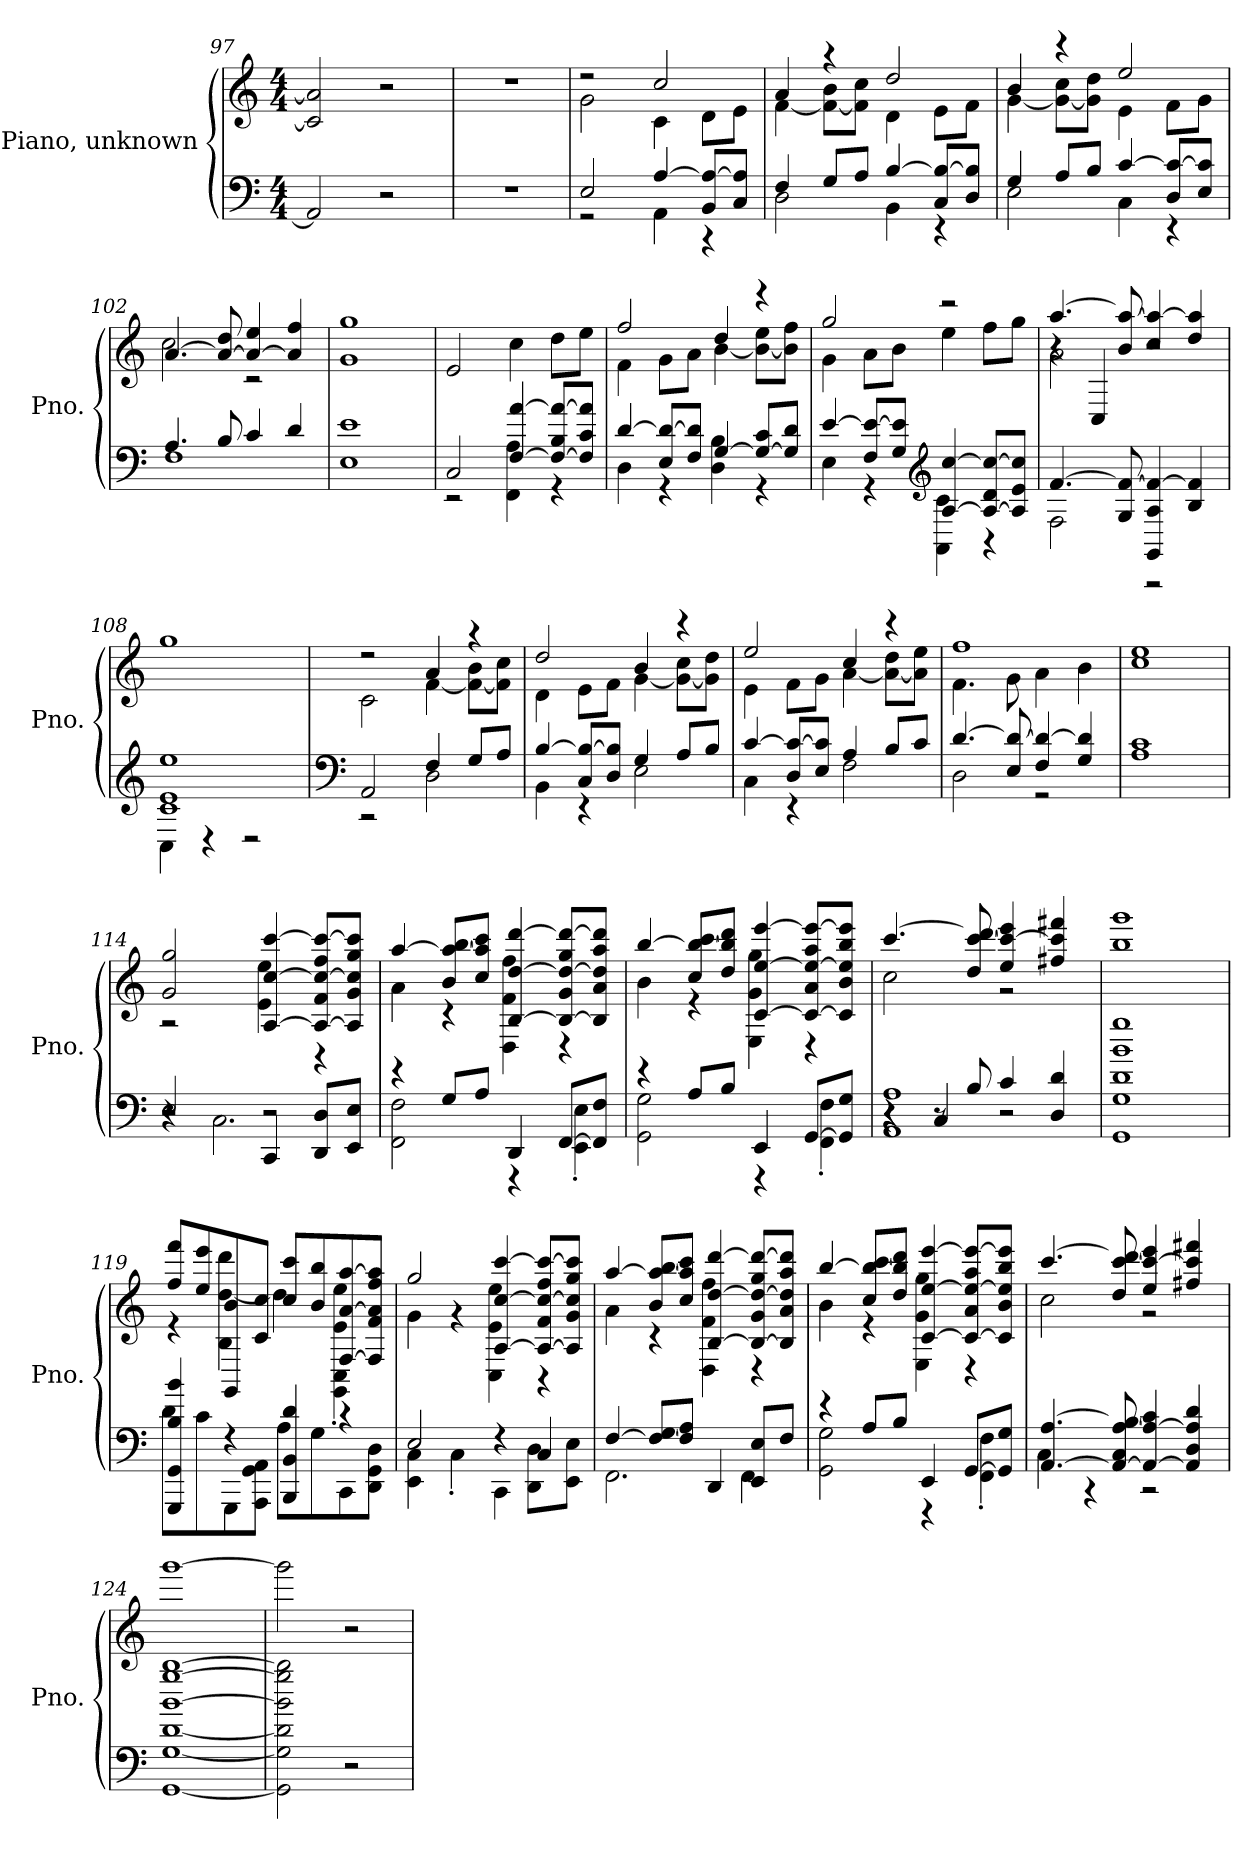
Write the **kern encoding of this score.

**kern	**kern
*part1	*part1
*staff2	*staff1
*I"Piano, unknown	*
*I'Pno.	*
*clefF4	*clefG2
*k[]	*k[]
*M4/4	*M4/4
=97	=97
2AA/]	2c/] 2a/]
2r	2r
=98	=98
1r	1r
=99	=99
*^	*^
2E/	2r	2r	2g\
[4A/	4AA\	2cc/	4c\
8BB/ 8A/_L	4r	.	8d\L
8C/ 8A/]J	.	.	8e\J
=100	=100	=100	=100
4F/	2D\	4a/	[4f\
8G/L	.	4r	8f\_ 8b\L
8A/J	.	.	8f\] 8cc\J
[4B/	4BB\	2dd/	4d\
8C/ 8B/_L	4r	.	8e\L
8D/ 8B/]J	.	.	8f\J
=101	=101	=101	=101
4G/	2E\	4b/	[4g\
8A/L	.	4r	8g\_ 8cc\L
8B/J	.	.	8g\] 8dd\J
[4c/	4C\	2ee/	4e\
8D/ 8c/_L	4r	.	8f\L
8E/ 8c/]J	.	.	8g\J
!!LO:PB:g=z	!!
=102	=102	=102	=102
4.A/	1F	[4.a/	2cc\
8B/	.	8a/_ 8dd/	.
4c/	.	4a/_ 4ee/	2r
4d/	.	4a/] 4ff/	.
*v	*v	*	*
*	*v	*v
=103	=103
1E 1e	1g 1gg
=104	=104
*^	*
2C/	2r	2e/
[4F/ [4a/	4FF\ 4A\	4cc\
8F/_ 8B/ 8a/_L	4r	8dd\L
8F/] 8c/ 8a/]J	.	8ee\J
=105	=105	=105
*	*	*^
[4d/	4D\	2ff/	4f\
8E/ 8d/_L	4r	.	8g\L
8F/ 8d/]J	.	.	8a\J
[4G/	4D\ 4B\	4dd/	[4b\
8G/_ 8c/L	4r	4r	8b\_ 8ee\L
8G/] 8d/J	.	.	8b\] 8ff\J
=106	=106	=106	=106
[4e/	4E\	2gg/	4g\
8F/ 8e/_L	4r	.	8a\L
8G/ 8e/]J	.	.	8b\J
*clefG2	*	*	*
[4A/ [4cc/	4AA\ 4c\	2r	4ee\
8A/_ 8d/ 8cc/_L	4r	.	8ff\L
8A/] 8e/ 8cc/]J	.	.	8gg\J
!!LO:LB:g=z
=107	=107	=107	=107
*	*	*	*^
[4.f/	2F\	[4.aa/	2a\	4r
.	.	.	.	4C/
8G/ 8f/_	.	8b/ 8aa/_	.	.
4GG/ 4A/ 4f/_	2r	4cc/ 4aa/_	2r	2r
4B/ 4f/]	.	4dd/ 4aa/]	.	.
*	*	*v	*v	*v
=108	=108	=108
1c 1e 1ee	4C\	1gg
.	4r	.
.	2r	.
=109	=109	=109
*clefF4	*	*
*	*	*^
2AA/	2r	2r	2c\
4F/	2D\	4a/	[4f\
8G/L	.	4r	8f\_ 8b\L
8A/J	.	.	8f\] 8cc\J
=110	=110	=110	=110
[4B/	4BB\	2dd/	4d\
8C/ 8B/_L	4r	.	8e\L
8D/ 8B/]J	.	.	8f\J
4G/	2E\	4b/	[4g\
8A/L	.	4r	8g\_ 8cc\L
8B/J	.	.	8g\] 8dd\J
=111	=111	=111	=111
[4c/	4C\	2ee/	4e\
8D/ 8c/_L	4r	.	8f\L
8E/ 8c/]J	.	.	8g\J
4A/	2F\	4cc/	[4a\
8B/L	.	4r	8a\_ 8dd\L
8c/J	.	.	8a\] 8ee\J
!!LO:LB:g=z	!!
=112	=112	=112	=112
[4.d/	2D\	1ff	4.f\
8E/ 8d/_	.	.	8g\
4F/ 4d/_	2r	.	4a\
4G/ 4d/]	.	.	4b\
*v	*v	*	*
*	*v	*v
=113	=113
1A 1c	1cc 1ee
=114	=114
*^	*^
*	*^	*	*
2E/	4r	2r	2g/ 2gg/	2r
.	2.C\	.	.	.
2r	.	4CC/	[4A/ [4cc/ [4ccc/	4e\ 4ee\
.	.	8DD/ 8D/L	8A/_ 8f/ 8cc/_ 8ff/ 8ccc/_L	4r
.	.	8EE/ 8E/J	8A/] 8g/ 8cc/] 8gg/ 8ccc/]J	.
*	*v	*v	*	*
=115	=115	=115	=115
4r	2FF\ 2F\	[4aa/	4a\
8G/L	.	8b/ 8aa/_ 8bb/L	4r
8A/J	.	8cc/ 8aa/] 8ccc/J	.
4DD/	4r	[4B/ [4dd/ [4ddd/	4D\ 4f\ 4ff\
[8FF/L	4EE\' 4E\'	8B/_ 8g/ 8dd/_ 8gg/ 8ddd/_L	4r
8FF/] 8F/J	.	8B/] 8a/ 8dd/] 8aa/ 8ddd/]J	.
=116	=116	=116	=116
4r	2GG\ 2G\	[4bb/	4b\
8A/L	.	8cc/ 8bb/_ 8ccc/L	4r
8B/J	.	8dd/ 8bb/] 8ddd/J	.
4EE/	4r	[4c/ [4ee/ [4eee/	4E\ 4g\ 4gg\
[8GG/L	4FF\' 4F\'	8c/_ 8a/ 8ee/_ 8aa/ 8eee/_L	4r
8GG/] 8G/J	.	8c/] 8b/ 8ee/] 8bb/ 8eee/]J	.
!!LO:LB:g=z	!!
=117	=117	=117	=117
*	*^	*	*
4r	1AA 1A	4r	[4.ccc/	2cc\
8r	.	4C/	.	.
8B/	.	.	8dd/ 8ccc/_ 8ddd/	.
4c/	.	2r	4ee/ 4ccc/_ 4eee/	2r
4D/ 4d/	.	.	4ff#X/ 4ccc/] 4fff#X/	.
*v	*v	*v	*	*
*	*v	*v
=118	=118
1GG 1G 1d 1b 1gg	1bb 1ggg
=119	=119
*^	*^
4GGG/ 4GG/ 4B/ 4b/	8d\L	8ff/ 8fff/L	4r
.	8c\	8ee/ 8eee/	.
4r	8GGG\	8GG/ 8b/	4B\ [4dd\ 4ddd\
.	8AAA\ 8GG\ 8AA\J	8c/ 8cc/J	.
4BBB/ 4BB/ 4d/	8A\L	8cc/ 8ccc/L	4dd\]
.	8G\	8b/ 8bb/	.
4r	8CC\	[8F/ [8a/ [8aa/	4GG\' 4C\' 4e\' 4ee\'
.	8DD\ 8GG\ 8D\J	8F/] 8f/ 8a/] 8ff/ 8aa/]J	.
=120	=120	=120	=120
2E/	4EE\ 4C\	2gg/	4g\
.	4C'\	.	4r
4r	4CC\	[4A/ [4cc/ [4ccc/	4C\ 4e\ 4ee\
4C/	8DD\ 8D\L	8A/_ 8f/ 8cc/_ 8ff/ 8ccc/_L	4r
.	8EE\ 8E\J	8A/] 8g/ 8cc/] 8gg/ 8ccc/]J	.
=121	=121	=121	=121
[4F/	2.FF\	[4aa/	4a\
8F/_ 8G/L	.	8b/ 8aa/_ 8bb/L	4r
8F/] 8A/J	.	8cc/ 8aa/] 8ccc/J	.
4DD/	.	[4B/ [4dd/ [4ddd/	4D\ 4f\ 4ff\
8EE/ 8E/L	4FF\	8B/_ 8g/ 8dd/_ 8gg/ 8ddd/_L	4r
8F/J	.	8B/] 8a/ 8dd/] 8aa/ 8ddd/]J	.
!!LO:LB:g=z	!!
=122	=122	=122	=122
4r	2GG\ 2G\	[4bb/	4b\
8A/L	.	8cc/ 8bb/_ 8ccc/L	4r
8B/J	.	8dd/ 8bb/] 8ddd/J	.
4EE/	4r	[4c/ [4ee/ [4eee/	4E\ 4g\ 4gg\
[8GG/L	4FF\' 4F\'	8c/_ 8a/ 8ee/_ 8aa/ 8eee/_L	4r
8GG/] 8G/J	.	8c/] 8b/ 8ee/] 8bb/ 8eee/]J	.
=123	=123	=123	=123
[4.AA/ [4.A/	4C\	[4.ccc/	2cc\
.	4r	.	.
8AA/_ 8C/ 8A/_ 8B/	.	8dd/ 8ccc/_ 8ddd/	.
4AA/_ 4A/_ 4c/	2r	4ee/ 4ccc/_ 4eee/	2r
4AA/] 4D/ 4A/] 4d/	.	4ff#X/ 4ccc/] 4fff#X/	.
*v	*v	*	*
*	*v	*v
=124	=124
[1GG [1G [1d [1b [1gg [1bb	[1ggg
=125	=125
2GG\] 2G\] 2d\] 2b\] 2gg\] 2bb\]	2ggg\]
2r	2r
=	=
*-	*-
